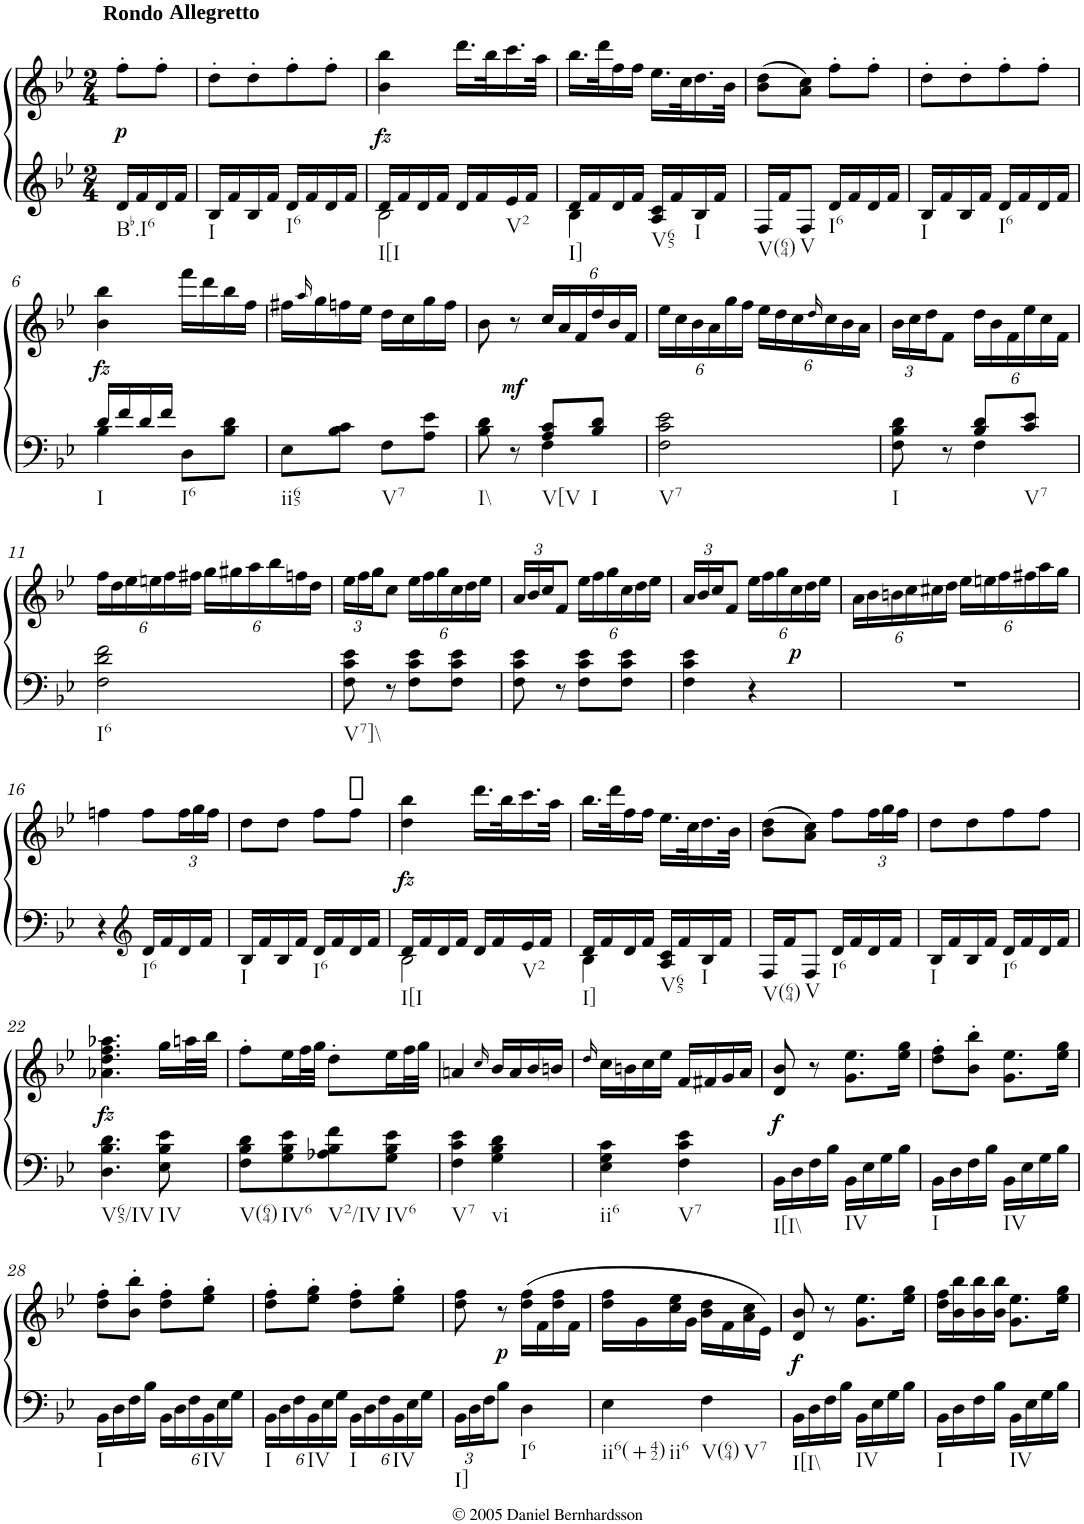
**kern	**kern	**dynam
*part1	*part1	*part1
*staff2	*staff1	*staff1/2
*I"Piano	*	*
*I'Pno.	*	*
*clefG2	*clefG2	*
*k[b-e-]	*k[b-e-]	*
*B-:	*B-:	*
*M2/4	*M2/4	*
=	=	=
!	!LO:TX:a:B:t=Rondo	!
!	!LO:TX:a:B:t=Allegretto	!
!LO:TX:b:t=Bb.I6	!	!
!	!	!LO:DY:b
16d/LL	8ff'\L	p
16f/	.	.
16d/	8ff'\J	.
16f/JJ	.	.
=1	=1	=1
!LO:TX:b:t=I	!	!
16B-/LL	8dd'\L	.
16f/	.	.
16B-/	8dd'\	.
16f/JJ	.	.
!LO:TX:b:t=I6	!	!
16d/LL	8ff'\	.
16f/	.	.
16d/	8ff'\J	.
16f/JJ	.	.
=2	=2	=2
*^	*	*
!LO:TX:b:t=I[I	!	!	!
!	!	!	!LO:DY:b
16d/LL	2B-\	4b-\ 4bb-\	fz
16f/	.	.	.
16d/	.	.	.
16f/JJ	.	.	.
16d/LL	.	16.ddd\LL	.
16f/	.	.	.
.	.	32bb-\K	.
!LO:TX:b:t=V2	!	!	!
16e-/	.	16.ccc\	.
16f/JJ	.	.	.
.	.	32aa\JJk	.
=3	=3	=3	=3
!LO:TX:b:t=I]	!	!	!
16d/LL	4B-\	16.bb-\LL	.
16f/	.	.	.
.	.	32ddd\K	.
16d/	.	16ff\	.
16f/JJ	.	16ff\JJ	.
!LO:TX:b:t=V65	!	!	!
16A/ 16c/LL	8ryy	16.ee-\LL	.
16f/	.	.	.
.	.	32cc\K	.
!LO:TX:b:t=I	!	!	!
16B-/	8ryy	16.dd\	.
16f/JJ	.	.	.
.	.	32b-\JJk	.
*v	*v	*	*
=4	=4	=4
!LO:TX:b:t=V(64)	!	!
16F/LL	(8b-\ 8dd\L	.
16f/J	.	.
!LO:TX:b:t=V	!	!
8F/J	8a\ 8cc\J)	.
!LO:TX:b:t=I6	!	!
16d/LL	8ff'\L	.
16f/	.	.
16d/	8ff'\J	.
16f/JJ	.	.
=5	=5	=5
!LO:TX:b:t=I	!	!
16B-/LL	8dd'\L	.
16f/	.	.
16B-/	8dd'\	.
16f/JJ	.	.
!LO:TX:b:t=I6	!	!
16d/LL	8ff'\	.
16f/	.	.
16d/	8ff'\J	.
16f/JJ	.	.
!!LO:LB:g=z
=6	=6	=6
*^	*	*
!LO:TX:b:t=I	!	!	!
!	!	!	!LO:DY:b
16d/LL	4B-\	4b-\ 4bb-\	fz
16f/	.	.	.
16d/	.	.	.
16f/JJ	.	.	.
!LO:TX:b:t=I6	!	!	!
8D\L	4ryy	16fff\LL	.
.	.	16ddd\	.
8B-\ 8d\J	.	16bb-\	.
.	.	16ff\JJ	.
*v	*v	*	*
=7	=7	=7
!LO:TX:b:t=ii65	!	!
8E-\L	16ff#X\LL	.
.	16qaa/	.
.	16gg\	.
8B-\ 8c\J	16ffn\	.
.	16ee-\JJ	.
!LO:TX:b:t=V7	!	!
8F\L	16dd\LL	.
.	16cc\	.
8A\ 8e-\J	16gg\	.
.	16ff\JJ	.
=8	=8	=8
*^	*	*
!LO:TX:b:t=I\\	!	!	!
8B-\ 8d\	4ryy	8b-\	.
!	!	!	!LO:DY:b
8r	.	8r	mf
*	*	*Xbrackettup	*
!LO:TX:b:t=V[V	!	!	!
8A/ 8c/L	4F\	24cc/LL	.
.	.	24a/	.
.	.	24f/	.
!LO:TX:b:t=I	!	!	!
8B-/ 8d/J	.	24dd/	.
.	.	24b-/	.
.	.	24f/JJ	.
*v	*v	*	*
=9	=9	=9
!LO:TX:b:t=V7	!	!
2F\ 2c\ 2e-\	24ee-\LL	.
.	24cc\	.
.	24b-\	.
.	24a\	.
.	24gg\	.
.	24ff\JJ	.
.	24ee-\LL	.
.	24dd\	.
.	24cc\	.
.	16qdd/	.
.	24cc\	.
.	24b-\	.
.	24a\JJ	.
=10	=10	=10
*^	*	*
!LO:TX:b:t=I	!	!	!
8F\ 8B-\ 8d\	4ryy	24b-\LL	.
.	.	24cc\	.
.	.	24dd\J	.
8r	.	8f\J	.
8B-/ 8d/L	4F\	24dd\LL	.
.	.	24b-\	.
.	.	24f\	.
!LO:TX:b:t=V7	!	!	!
8c/ 8e-/J	.	24ee-\	.
.	.	24cc\	.
.	.	24f\JJ	.
*v	*v	*	*
!!LO:LB:g=z
=11	=11	=11
!LO:TX:b:t=I6	!	!
2F\ 2d\ 2f\	24ff\LL	.
.	24dd\	.
.	24ee-\	.
.	24een\	.
.	24ff\	.
.	24ff#X\JJ	.
.	24gg\LL	.
.	24gg#X\	.
.	24aa\	.
.	24bb-\	.
.	24ffn\	.
.	24dd\JJ	.
=12	=12	=12
!LO:TX:b:t=V7]\\	!	!
8F\ 8c\ 8e-\	24ee-\LL	.
.	24ff\	.
.	24gg\J	.
8r	8cc\J	.
8F\ 8c\ 8e-\L	24ee-\LL	.
.	24ff\	.
.	24gg\	.
8F\ 8c\ 8e-\J	24cc\	.
.	24dd\	.
.	24ee-\JJ	.
=13	=13	=13
8F\ 8c\ 8e-\	24a/LL	.
.	24b-/	.
.	24cc/J	.
8r	8f/J	.
8F\ 8c\ 8e-\L	24ee-\LL	.
.	24ff\	.
.	24gg\	.
8F\ 8c\ 8e-\J	24cc\	.
.	24dd\	.
.	24ee-\JJ	.
=14	=14	=14
4F\ 4c\ 4e-\	24a/LL	.
.	24b-/	.
.	24cc/J	.
.	8f/J	.
4r	24ee-\LL	.
.	24ff\	.
.	24gg\	.
!	!	!LO:DY:b
.	24cc\	p
.	24dd\	.
.	24ee-\JJ	.
=15	=15	=15
2r	24a\LL	.
.	24b-\	.
.	24bn\	.
.	24cc\	.
.	24cc#X\	.
.	24dd\JJ	.
.	24ee-\LL	.
.	24een\	.
.	24ff\	.
.	24ff#X\	.
.	24aa\	.
.	24gg\JJ	.
!!LO:LB:g=z
=16	=16	=16
4r	4ffn\	.
*clefG2	*	*
!LO:TX:b:t=I6	!	!
16d/LL	8ff\L	.
16f/	.	.
16d/	24ff\L	.
.	24gg\	.
16f/JJ	.	.
.	24ff\JJ	.
=17	=17	=17
!LO:TX:b:t=I	!	!
16B-/LL	8dd\L	.
16f/	.	.
16B-/	8dd\J	.
16f/JJ	.	.
!LO:TX:b:t=I6	!	!
16d/LL	8ff\L	.
16f/	.	.
16d/	8ff\J	.
16f/JJ	.	.
=18	=18	=18
*^	*	*
!LO:TX:b:t=I[I	!	!	!
!	!	!	!LO:DY:b
16d/LL	2B-\	4dd\ 4bb-\	fz
16f/	.	.	.
16d/	.	.	.
16f/JJ	.	.	.
16d/LL	.	16.ddd\LL	.
16f/	.	.	.
.	.	32bb-\K	.
!LO:TX:b:t=V2	!	!	!
16e-/	.	16.ccc\	.
16f/JJ	.	.	.
.	.	32aa\JJk	.
=19	=19	=19	=19
!LO:TX:b:t=I]	!	!	!
16d/LL	4B-\	16.bb-\LL	.
16f/	.	.	.
.	.	32ddd\K	.
16d/	.	16ff\	.
16f/JJ	.	16ff\JJ	.
!LO:TX:b:t=V65	!	!	!
16A/ 16c/LL	8ryy	16.ee-\LL	.
16f/	.	.	.
.	.	32cc\K	.
!LO:TX:b:t=I	!	!	!
16B-/	8ryy	16.dd\	.
16f/JJ	.	.	.
.	.	32b-\JJk	.
*v	*v	*	*
=20	=20	=20
!LO:TX:b:t=V(64)	!	!
16F/LL	(8b-\ 8dd\L	.
16f/J	.	.
!LO:TX:b:t=V	!	!
8F/J	8a\ 8cc\J)	.
!LO:TX:b:t=I6	!	!
16d/LL	8ff\L	.
16f/	.	.
16d/	24ff\L	.
.	24gg\	.
16f/JJ	.	.
.	24ff\JJ	.
=21	=21	=21
!LO:TX:b:t=I	!	!
16B-/LL	8dd\L	.
16f/	.	.
16B-/	8dd\	.
16f/JJ	.	.
!LO:TX:b:t=I6	!	!
16d/LL	8ff\	.
16f/	.	.
16d/	8ff\J	.
16f/JJ	.	.
!!LO:LB:g=z
=22	=22	=22
!LO:TX:b:t=V65/IV	!	!
!	!	!LO:DY:b
4.D\ 4.B-\ 4.d\	4.a-X\ 4.dd\ 4.ff\ 4.aa-X\	fz
!LO:TX:b:t=IV	!	!
8E-\ 8B-\ 8e-\	16gg\LL	.
.	32aan\L	.
.	32bb-\JJJ	.
=23	=23	=23
!LO:TX:b:t=V(64)	!	!
8F\ 8B-\ 8d\L	8ff'\L	.
!LO:TX:b:t=IV6	!	!
8G\ 8B-\ 8e-\	16ee-\L	.
.	32ff\L	.
.	32gg\JJJ	.
!LO:TX:b:t=V2/IV	!	!
8A-X\ 8B-\ 8f\	8dd'\L	.
!LO:TX:b:t=IV6	!	!
8G\ 8B-\ 8e-\J	16ee-\L	.
.	32ff\L	.
.	32gg\JJJ	.
=24	=24	=24
!LO:TX:b:t=V7	!	!
4F\ 4c\ 4e-\	4an/	.
.	16qcc/	.
!LO:TX:b:t=vi	!	!
4G\ 4B-\ 4d\	16b-/LL	.
.	16a/	.
.	16b-/	.
.	16bn/JJ	.
=25	=25	=25
.	16qdd/	.
!LO:TX:b:t=ii6	!	!
4E-\ 4G\ 4c\	16cc\LL	.
.	16bn\	.
.	16cc\	.
.	16ee-\JJ	.
!LO:TX:b:t=V7	!	!
4F\ 4c\ 4e-\	16f/LL	.
.	16f#X/	.
.	16g/	.
.	16a/JJ	.
=26	=26	=26
!LO:TX:b:t=I[I\\	!	!
!	!	!LO:DY:b
16BB-\LL	8d/ 8b-/	f
16D\	.	.
16F\	8r	.
16B-\JJ	.	.
!LO:TX:b:t=IV	!	!
16BB-\LL	8.g\ 8.ee-\L	.
16E-\	.	.
16G\	.	.
16B-\JJ	16ee-\ 16gg\Jk	.
=27	=27	=27
!LO:TX:b:t=I	!	!
16BB-\LL	8dd\' 8ff\'L	.
16D\	.	.
16F\	8b-\' 8bb-\'J	.
16B-\JJ	.	.
!LO:TX:b:t=IV	!	!
16BB-\LL	8.g\ 8.ee-\L	.
16E-\	.	.
16G\	.	.
16B-\JJ	16ee-\ 16gg\Jk	.
!!LO:LB:g=z
=28	=28	=28
!LO:TX:b:t=I	!	!
16BB-\LL	8dd\' 8ff\'L	.
16D\	.	.
16F\	8b-\' 8bb-\'J	.
16B-\JJ	.	.
*Xbrackettup	*	*
24BB-\LL	8dd\' 8ff\'L	.
24D\	.	.
24F\	.	.
!LO:TX:b:t=IV	!	!
24BB-\	8ee-\' 8gg\'J	.
24E-\	.	.
24G\JJ	.	.
=29	=29	=29
!LO:TX:b:t=I	!	!
24BB-\LL	8dd\' 8ff\'L	.
24D\	.	.
24F\	.	.
!LO:TX:b:t=IV	!	!
24BB-\	8ee-\' 8gg\'J	.
24E-\	.	.
24G\JJ	.	.
!LO:TX:b:t=I	!	!
24BB-\LL	8dd\' 8ff\'L	.
24D\	.	.
24F\	.	.
!LO:TX:b:t=IV	!	!
24BB-\	8ee-\' 8gg\'J	.
24E-\	.	.
24G\JJ	.	.
=30	=30	=30
!LO:TX:b:t=I]	!	!
24BB-\LL	8dd\ 8ff\	.
24D\	.	.
24F\J	.	.
!	!	!LO:DY:b
8B-\J	8r	p
!LO:TX:b:t=I6	!	!
4D\	(16dd\ 16ff\LL	.
.	16f\	.
.	16dd\ 16ff\	.
.	16f\JJ	.
=31	=31	=31
!LO:TX:b:t=ii6(+42)	!	!
!LO:TX:b:t=ii6	!	!
4E-\	16dd\ 16ff\LL	.
.	16g\	.
.	16cc\ 16ee-\	.
.	16g\JJ	.
!LO:TX:b:t=V(64)	!	!
!LO:TX:b:t=V7	!	!
4F\	16b-\ 16dd\LL	.
.	16f\	.
.	16a\ 16cc\	.
.	16e-\JJ)	.
=32	=32	=32
!LO:TX:b:t=I[I\\	!	!
!	!	!LO:DY:b
16BB-\LL	8d/ 8b-/	f
16D\	.	.
16F\	8r	.
16B-\JJ	.	.
!LO:TX:b:t=IV	!	!
16BB-\LL	8.g\ 8.ee-\L	.
16E-\	.	.
16G\	.	.
16B-\JJ	16ee-\ 16gg\Jk	.
=33	=33	=33
!LO:TX:b:t=I	!	!
16BB-\LL	16dd\ 16ff\LL	.
16D\	16b-\ 16bb-\	.
16F\	16b-\ 16bb-\	.
16B-\JJ	16b-\ 16bb-\JJ	.
!LO:TX:b:t=IV	!	!
16BB-\LL	8.g\ 8.ee-\L	.
16E-\	.	.
16G\	.	.
16B-\JJ	16ee-\ 16gg\Jk	.
=	=	=
*-	*-	*-
